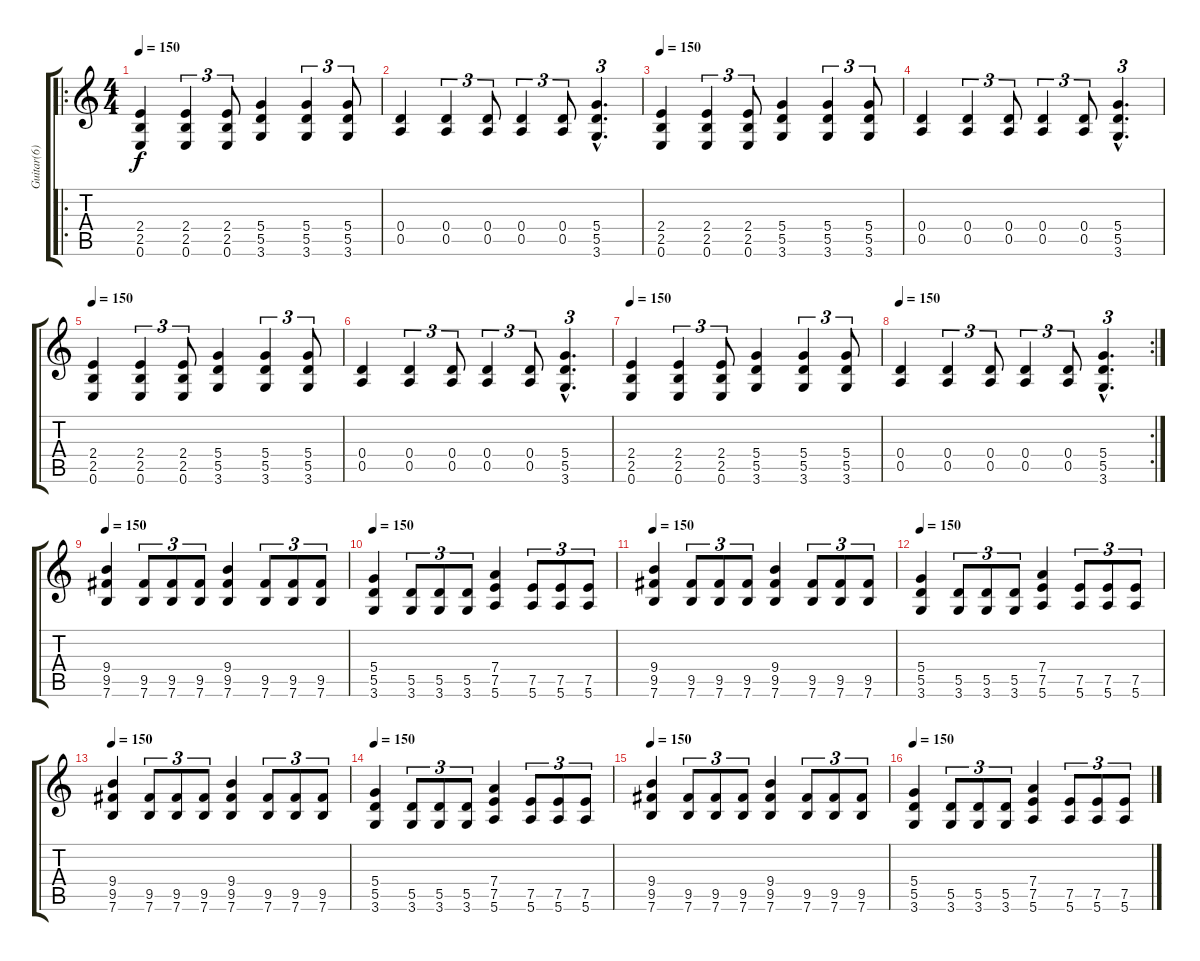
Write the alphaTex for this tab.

\track ("Guitar(6)" "Guitar(6)") {instrument overdrivenguitar}
\staff {score tabs}
\tuning (E4 B3 G3 D3 A2 E2) {hide}
\ro
\ts (4 4)
\tempo 125
\tempo 150
\clef g2
\ks c
(2.4 2.5 0.6).4{dy f} (2.4 2.5 0.6).4{tu (3 2)} (2.4 2.5 0.6).8{tu (3 2)} (5.4 5.5 3.6).4 (5.4 5.5 3.6).4{tu (3 2)} (5.4 5.5 3.6).8{tu (3 2)} |
(0.4 0.5).4 (0.4 0.5).4{tu (3 2)} (0.4 0.5).8{tu (3 2)} (0.4 0.5).4{tu (3 2)} (0.4 0.5).8{tu (3 2)} (5.4{hac} 5.5{hac} 3.6{hac}).4{d tu (3 2)} |
\tempo 150
(2.4 2.5 0.6).4 (2.4 2.5 0.6).4{tu (3 2)} (2.4 2.5 0.6).8{tu (3 2)} (5.4 5.5 3.6).4 (5.4 5.5 3.6).4{tu (3 2)} (5.4 5.5 3.6).8{tu (3 2)} |
(0.4 0.5).4 (0.4 0.5).4{tu (3 2)} (0.4 0.5).8{tu (3 2)} (0.4 0.5).4{tu (3 2)} (0.4 0.5).8{tu (3 2)} (5.4{hac} 5.5{hac} 3.6{hac}).4{d tu (3 2)} |
\tempo 125
\tempo 150
(2.4 2.5 0.6).4 (2.4 2.5 0.6).4{tu (3 2)} (2.4 2.5 0.6).8{tu (3 2)} (5.4 5.5 3.6).4 (5.4 5.5 3.6).4{tu (3 2)} (5.4 5.5 3.6).8{tu (3 2)} |
(0.4 0.5).4 (0.4 0.5).4{tu (3 2)} (0.4 0.5).8{tu (3 2)} (0.4 0.5).4{tu (3 2)} (0.4 0.5).8{tu (3 2)} (5.4{hac} 5.5{hac} 3.6{hac}).4{d tu (3 2)} |
\tempo 150
(2.4 2.5 0.6).4 (2.4 2.5 0.6).4{tu (3 2)} (2.4 2.5 0.6).8{tu (3 2)} (5.4 5.5 3.6).4 (5.4 5.5 3.6).4{tu (3 2)} (5.4 5.5 3.6).8{tu (3 2)} |
\rc 2
\tempo 150
(0.4 0.5).4 (0.4 0.5).4{tu (3 2)} (0.4 0.5).8{tu (3 2)} (0.4 0.5).4{tu (3 2)} (0.4 0.5).8{tu (3 2)} (5.4{hac} 5.5{hac} 3.6{hac}).4{d tu (3 2)} |
\tempo 150
(9.4 9.5 7.6).4 (9.5 7.6).8{tu (3 2)} (9.5 7.6).8{tu (3 2)} (9.5 7.6).8{tu (3 2)} (9.4 9.5 7.6).4 (9.5 7.6).8{tu (3 2)} (9.5 7.6).8{tu (3 2)} (9.5 7.6).8{tu (3 2)} |
\tempo 150
(5.4 5.5 3.6).4 (5.5 3.6).8{tu (3 2)} (5.5 3.6).8{tu (3 2)} (5.5 3.6).8{tu (3 2)} (7.4 7.5 5.6).4 (7.5 5.6).8{tu (3 2)} (7.5 5.6).8{tu (3 2)} (7.5 5.6).8{tu (3 2)} |
\tempo 150
(9.4 9.5 7.6).4 (9.5 7.6).8{tu (3 2)} (9.5 7.6).8{tu (3 2)} (9.5 7.6).8{tu (3 2)} (9.4 9.5 7.6).4 (9.5 7.6).8{tu (3 2)} (9.5 7.6).8{tu (3 2)} (9.5 7.6).8{tu (3 2)} |
\tempo 150
(5.4 5.5 3.6).4 (5.5 3.6).8{tu (3 2)} (5.5 3.6).8{tu (3 2)} (5.5 3.6).8{tu (3 2)} (7.4 7.5 5.6).4 (7.5 5.6).8{tu (3 2)} (7.5 5.6).8{tu (3 2)} (7.5 5.6).8{tu (3 2)} |
\tempo 150
(9.4 9.5 7.6).4 (9.5 7.6).8{tu (3 2)} (9.5 7.6).8{tu (3 2)} (9.5 7.6).8{tu (3 2)} (9.4 9.5 7.6).4 (9.5 7.6).8{tu (3 2)} (9.5 7.6).8{tu (3 2)} (9.5 7.6).8{tu (3 2)} |
\tempo 150
(5.4 5.5 3.6).4 (5.5 3.6).8{tu (3 2)} (5.5 3.6).8{tu (3 2)} (5.5 3.6).8{tu (3 2)} (7.4 7.5 5.6).4 (7.5 5.6).8{tu (3 2)} (7.5 5.6).8{tu (3 2)} (7.5 5.6).8{tu (3 2)} |
\tempo 150
(9.4 9.5 7.6).4 (9.5 7.6).8{tu (3 2)} (9.5 7.6).8{tu (3 2)} (9.5 7.6).8{tu (3 2)} (9.4 9.5 7.6).4 (9.5 7.6).8{tu (3 2)} (9.5 7.6).8{tu (3 2)} (9.5 7.6).8{tu (3 2)} |
\tempo 150
(5.4 5.5 3.6).4 (5.5 3.6).8{tu (3 2)} (5.5 3.6).8{tu (3 2)} (5.5 3.6).8{tu (3 2)} (7.4 7.5 5.6).4 (7.5 5.6).8{tu (3 2)} (7.5 5.6).8{tu (3 2)} (7.5 5.6).8{tu (3 2)}
